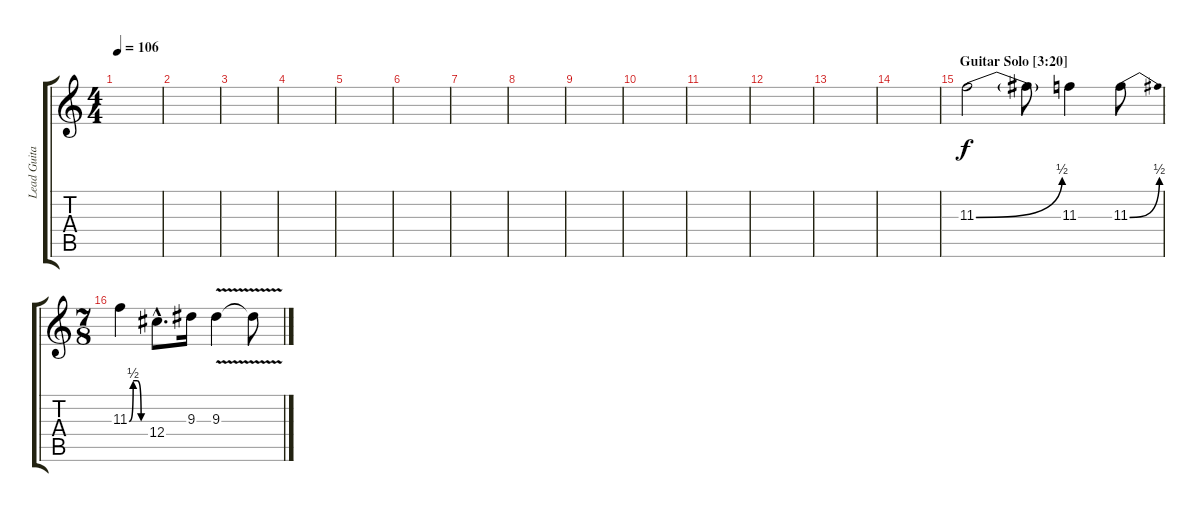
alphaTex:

\track ("Lead Guitar" "Lead Guita") {instrument overdrivenguitar}
\staff {score tabs}
\tuning (Eb4 Bb3 Gb3 Db3 Ab2 Eb2) {hide}
\ts (4 4)
\tempo 106
\clef g2
\ks c
|
|
\section ("" "")
|
|
|
|
\section ("" "")
|
|
|
|
\section ("" "")
|
|
|
|
\section ("" "Guitar Solo [3:20]")
11.3{be (bend 0 0 60 2)}.2 11.3{t}.8 11.3.4 11.3{be (bend 0 0 60 2)}.8 |
\ts (7 8)
11.3{be (custom 0 0 15 2 30 2 45 0 60 0)}.4 12.4{hac}.8{d} 9.3.16 9.3{v}.4 9.3{t}.8
